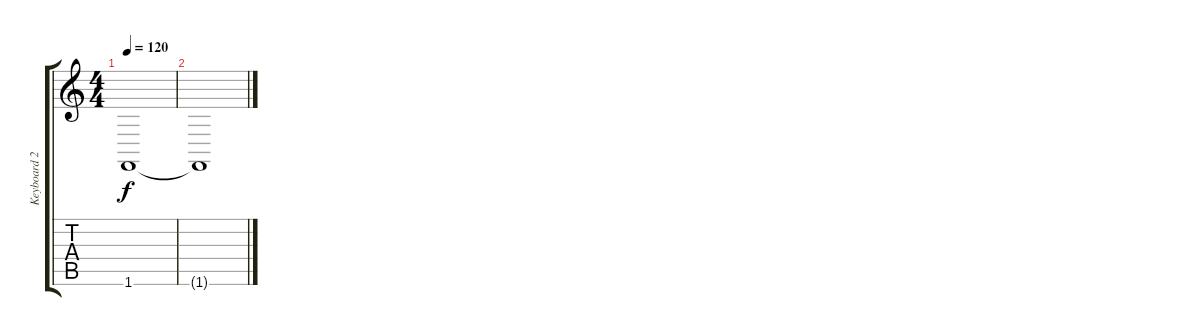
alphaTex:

\track ("Keyboard 2 (Voice)" "Keyboard 2") {instrument choiraahs}
\staff {score tabs}
\tuning (E4 B3 G3 D3 A2 E2) {hide}
\ts (4 4)
\tempo 120
\clef g2
\ks c
1.6{t}.1{dy f} |
1.6{t}.1
